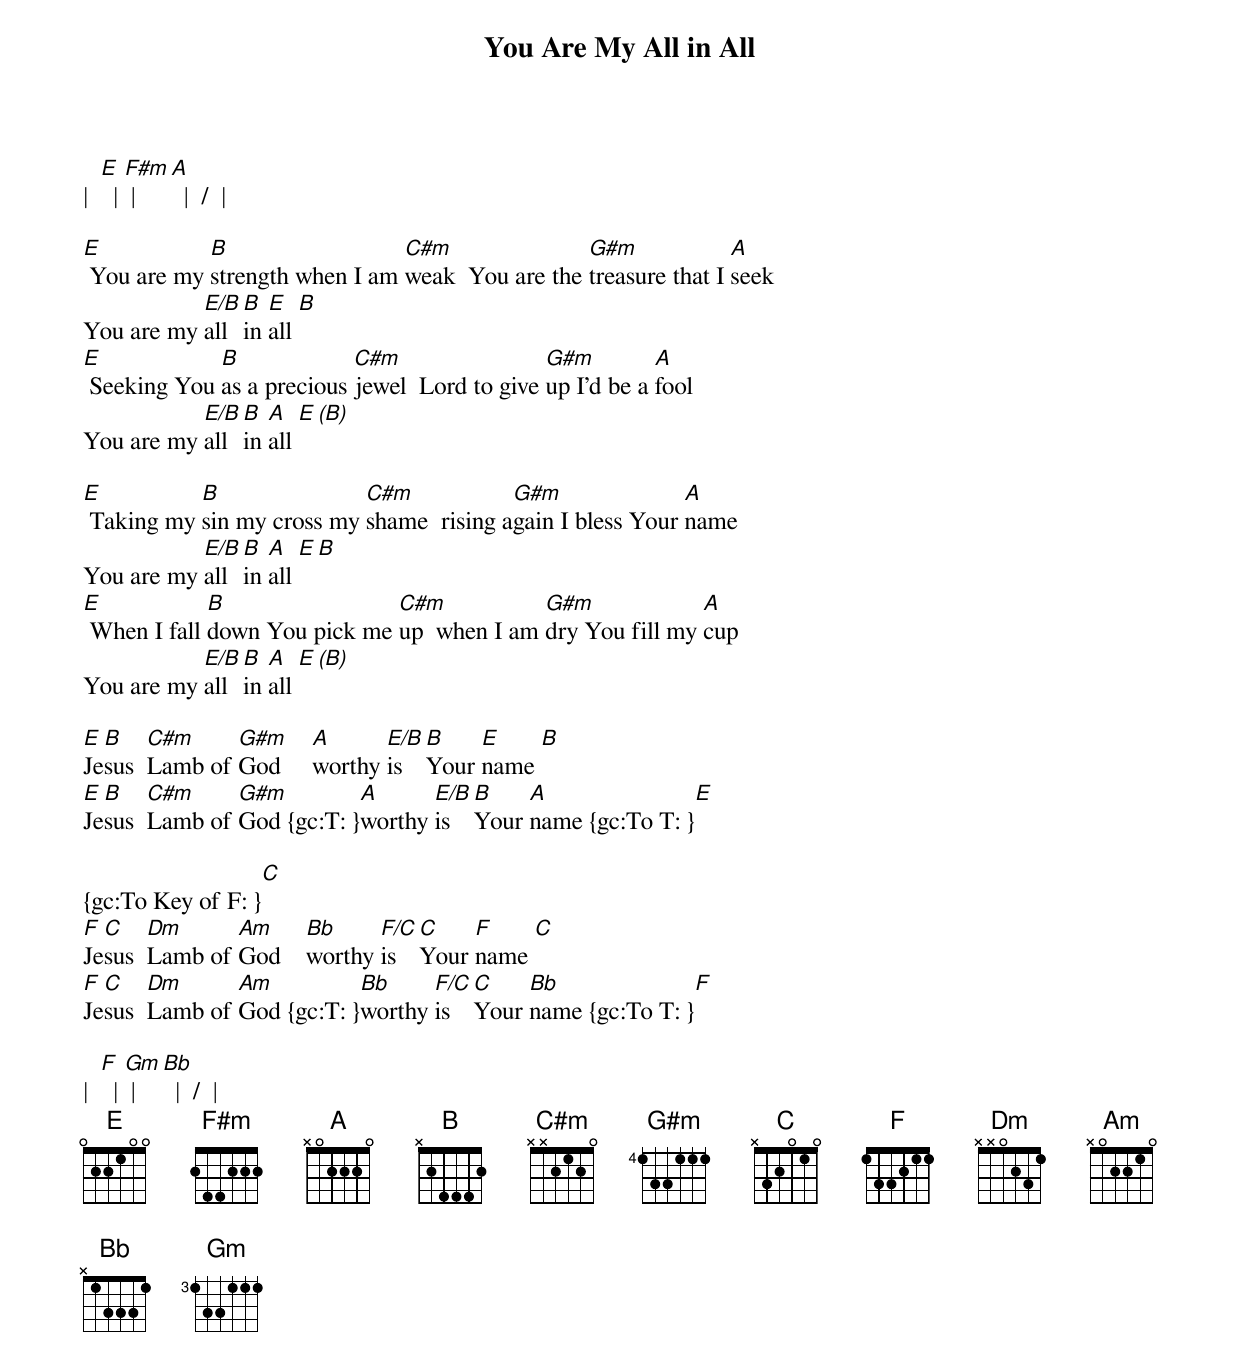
{title: You Are My All in All}
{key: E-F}
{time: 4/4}
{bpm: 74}
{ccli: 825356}
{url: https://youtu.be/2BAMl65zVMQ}
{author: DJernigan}
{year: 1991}
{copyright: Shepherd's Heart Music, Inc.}

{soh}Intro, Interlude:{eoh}
|  [E]  | [F#m] |  [A]  |  /  |

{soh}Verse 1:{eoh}
[E] You are my [B]strength when I am [C#m]weak  You are the [G#m]treasure that I [A]seek
You are my [E/B]all [B]in [E]all [B]
[E] Seeking You [B]as a precious [C#m]jewel  Lord to give [G#m]up I'd be a [A]fool
You are my [E/B]all [B]in [A]all [E][(B)]

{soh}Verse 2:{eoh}
[E] Taking my [B]sin my cross my [C#m]shame  rising a[G#m]gain I bless Your [A]name
You are my [E/B]all [B]in [A]all [E][B]
[E] When I fall [B]down You pick me [C#m]up  when I am [G#m]dry You fill my [A]cup
You are my [E/B]all [B]in [A]all [E][(B)]

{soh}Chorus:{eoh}
[E]Je[B]sus  [C#m]Lamb of [G#m]God     [A]worthy [E/B]is [B]Your [E]name [B]
[E]Je[B]sus  [C#m]Lamb of [G#m]God {gc:T: }[A]worthy [E/B]is [B]Your [A]name {gc:To T: }[E]

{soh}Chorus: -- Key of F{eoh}
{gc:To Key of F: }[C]
[F]Je[C]sus  [Dm]Lamb of [Am]God    [Bb]worthy [F/C]is [C]Your [F]name [C]
[F]Je[C]sus  [Dm]Lamb of [Am]God {gc:T: }[Bb]worthy [F/C]is [C]Your [Bb]name {gc:To T: }[F]

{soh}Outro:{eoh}
|  [F]  | [Gm] |  [Bb]  |  /  |
